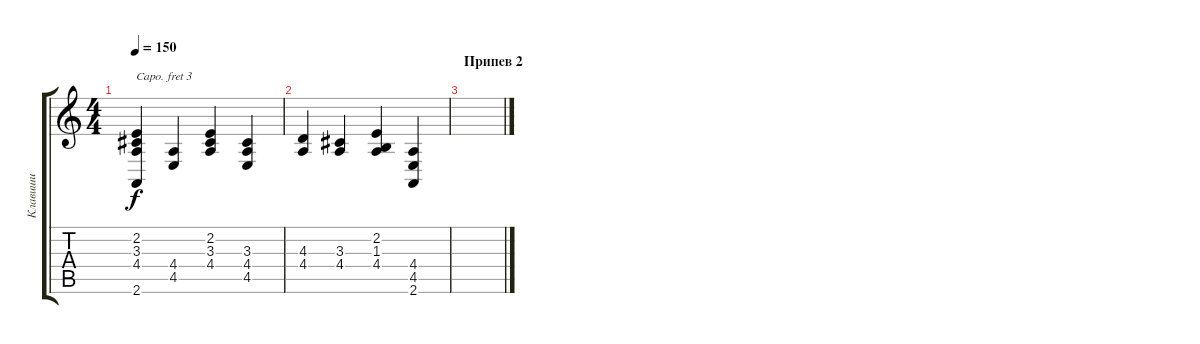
\track ("Клавиши" "Клавиши") {instrument electricgrandpiano}
\staff {score tabs}
\capo 3
\tuning (E4 B3 G3 D3 A2 E2) {hide}
\ts (4 4)
\tempo 150
\clef g2
\ks c
(2.2 3.3 4.4 2.6).4{dy f} (4.4 4.5).4 (2.2 3.3 4.4).4 (3.3 4.4 4.5).4 |
(4.3 4.4).4 (3.3 4.4).4 (2.2 1.3 4.4).4 (4.4 4.5 2.6).4 |
\section ("" "Припев 2")
